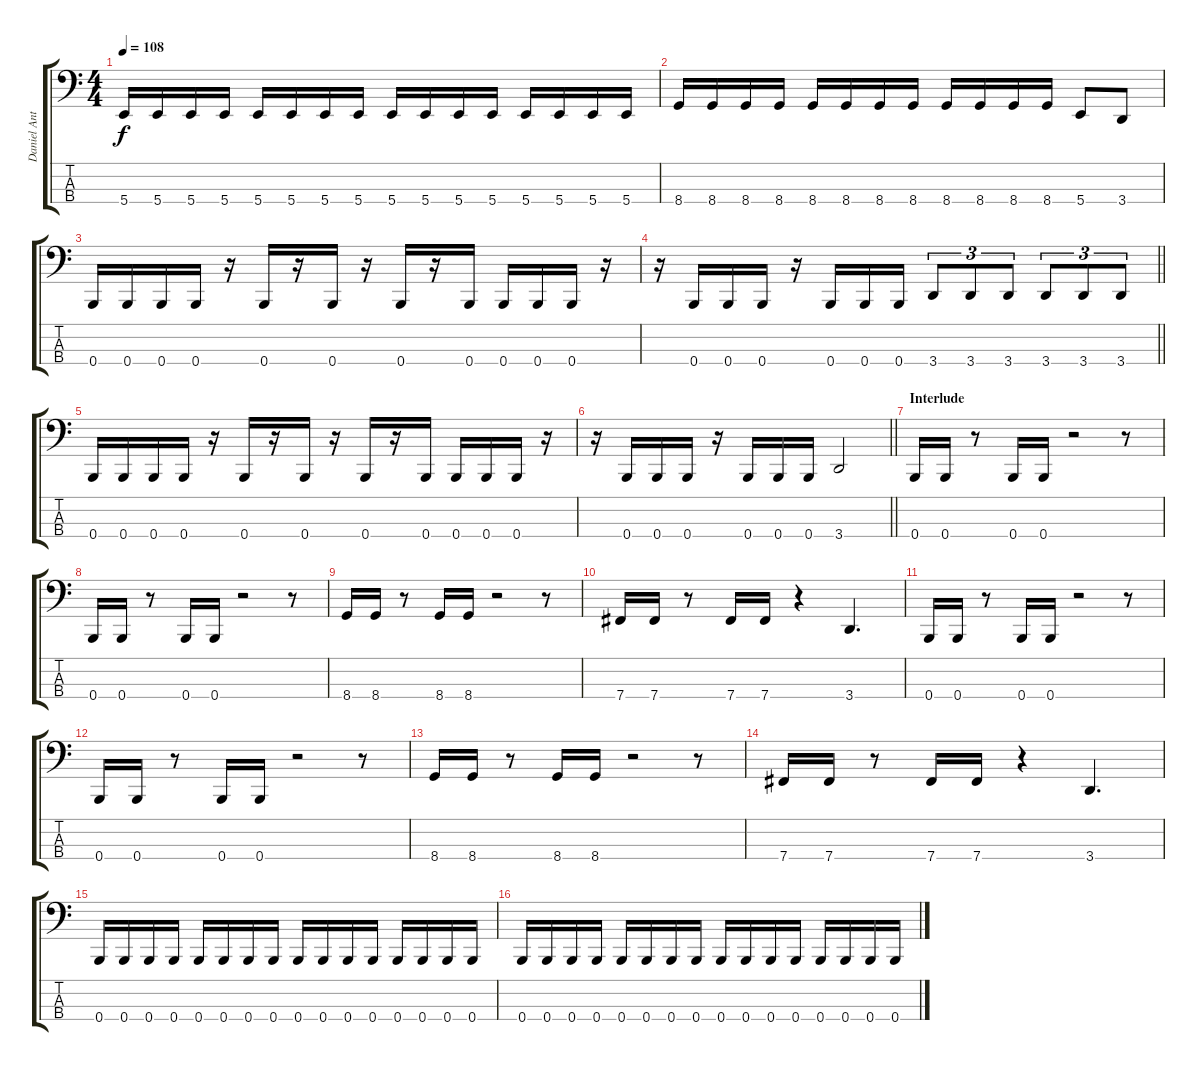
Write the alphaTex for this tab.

\track ("Daniel Antonsson" "Daniel Ant") {instrument electricbasspick}
\staff {score tabs}
\tuning (E2 B1 Gb1 B0) {hide}
\ts (4 4)
\tempo 108
\clef f4
\ks c
5.4.16{dy f} 5.4.16 5.4.16 5.4.16 5.4.16 5.4.16 5.4.16 5.4.16 5.4.16 5.4.16 5.4.16 5.4.16 5.4.16 5.4.16 5.4.16 5.4.16 |
8.4.16 8.4.16 8.4.16 8.4.16 8.4.16 8.4.16 8.4.16 8.4.16 8.4.16 8.4.16 8.4.16 8.4.16 5.4.8 3.4.8 |
0.4.16 0.4.16 0.4.16 0.4.16 r.16 0.4.16 r.16 0.4.16 r.16 0.4.16 r.16 0.4.16 0.4.16 0.4.16 0.4.16 r.16 |
\barLineRight lightlight
r.16 0.4.16 0.4.16 0.4.16 r.16 0.4.16 0.4.16 0.4.16 3.4.8{tu (3 2)} 3.4.8{tu (3 2)} 3.4.8{tu (3 2)} 3.4.8{tu (3 2)} 3.4.8{tu (3 2)} 3.4.8{tu (3 2)} |
0.4.16 0.4.16 0.4.16 0.4.16 r.16 0.4.16 r.16 0.4.16 r.16 0.4.16 r.16 0.4.16 0.4.16 0.4.16 0.4.16 r.16 |
\barLineRight lightlight
r.16 0.4.16 0.4.16 0.4.16 r.16 0.4.16 0.4.16 0.4.16 3.4.2 |
\section ("" "Interlude")
0.4.16 0.4.16 r.8 0.4.16 0.4.16 r.2 r.8 |
0.4.16 0.4.16 r.8 0.4.16 0.4.16 r.2 r.8 |
8.4.16 8.4.16 r.8 8.4.16 8.4.16 r.2 r.8 |
7.4.16 7.4.16 r.8 7.4.16 7.4.16 r.4 3.4.4{d} |
0.4.16 0.4.16 r.8 0.4.16 0.4.16 r.2 r.8 |
0.4.16 0.4.16 r.8 0.4.16 0.4.16 r.2 r.8 |
8.4.16 8.4.16 r.8 8.4.16 8.4.16 r.2 r.8 |
7.4.16 7.4.16 r.8 7.4.16 7.4.16 r.4 3.4.4{d} |
0.4.16 0.4.16 0.4.16 0.4.16 0.4.16 0.4.16 0.4.16 0.4.16 0.4.16 0.4.16 0.4.16 0.4.16 0.4.16 0.4.16 0.4.16 0.4.16 |
0.4.16 0.4.16 0.4.16 0.4.16 0.4.16 0.4.16 0.4.16 0.4.16 0.4.16 0.4.16 0.4.16 0.4.16 0.4.16 0.4.16 0.4.16 0.4.16
